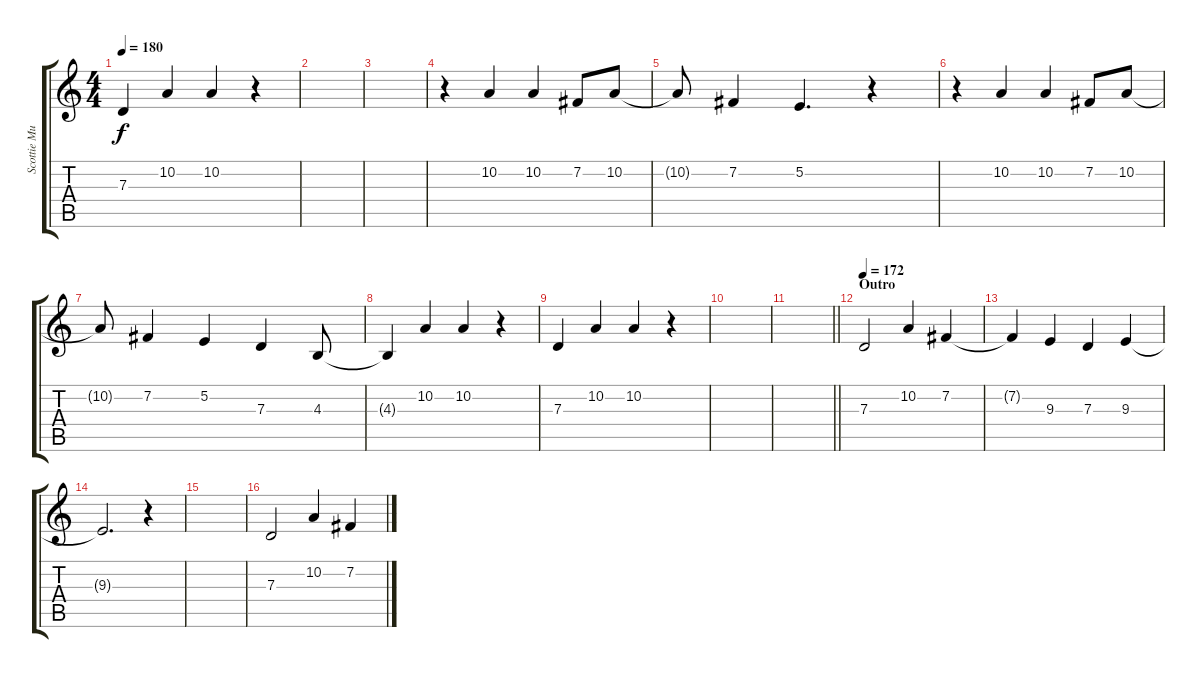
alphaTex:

\track ("Scottie Murphy - Vocals" "Scottie Mu") {instrument altosax}
\staff {score tabs}
\tuning (E4 B3 G3 D3 A2 E2) {hide}
\ts (4 4)
\tempo 180
\clef g2
\ks c
7.3.4{dy f} 10.2.4 10.2.4 r.4 |
|
|
r.4 10.2.4 10.2.4 7.2.8 10.2.8 |
10.2{t}.8 7.2.4 5.2.4{d} r.4 |
r.4 10.2.4 10.2.4 7.2.8 10.2.8 |
10.2{t}.8 7.2.4 5.2.4 7.3.4 4.3.8 |
4.3{t}.4 10.2.4 10.2.4 r.4 |
7.3.4 10.2.4 10.2.4 r.4 |
|
\barLineRight lightlight
|
\section ("" "Outro")
\tempo 172
7.3.2 10.2.4 7.2.4 |
7.2{t}.4 9.3.4 7.3.4 9.3.4 |
9.3{t}.2{d} r.4 |
|
7.3.2 10.2.4 7.2.4
